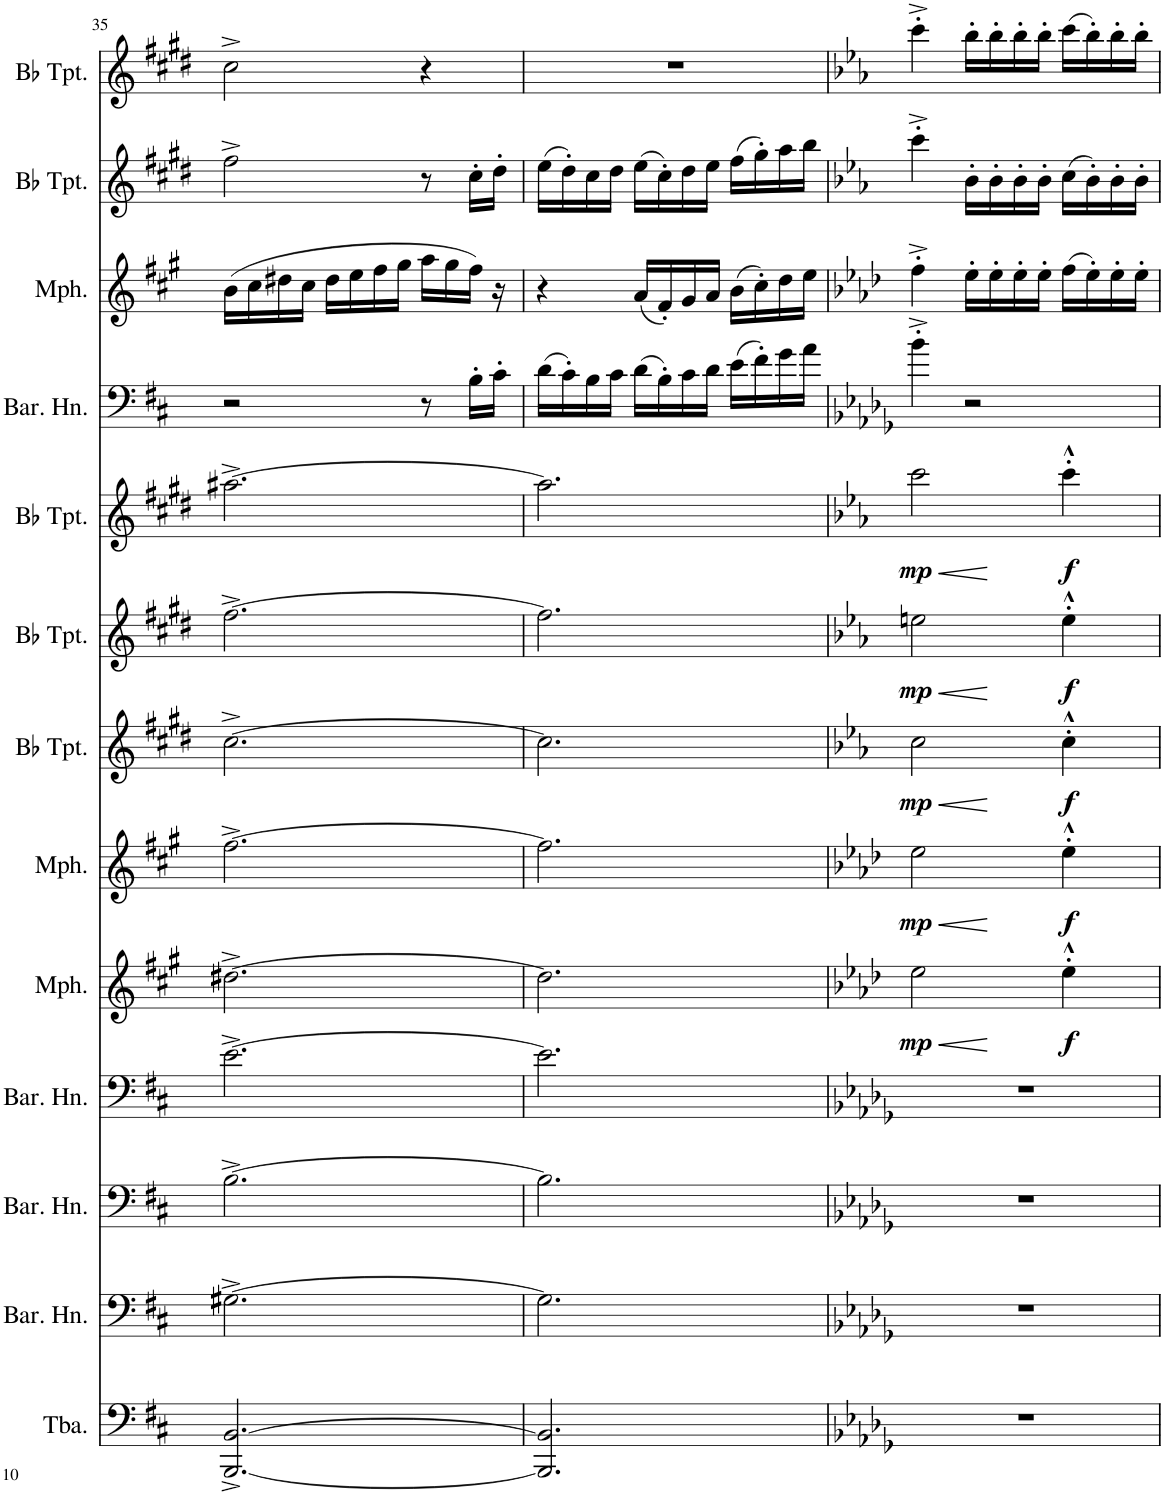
**kern	**kern	**kern	**kern	**kern	**dynam	**kern	**dynam	**kern	**dynam	**kern	**dynam	**kern	**dynam	**kern	**kern	**kern	**kern
*part13	*part12	*part11	*part10	*part9	*part9	*part8	*part8	*part7	*part7	*part6	*part6	*part5	*part5	*part4	*part3	*part2	*part1
*staff13	*staff12	*staff11	*staff10	*staff9	*staff9	*staff8	*staff8	*staff7	*staff7	*staff6	*staff6	*staff5	*staff5	*staff4	*staff3	*staff2	*staff1
*I"Tuba	*I"Baritone Horn	*I"Baritone Horn	*I"Baritone Horn	*I"Mellophone	*	*I"Mellophone	*	*I"Bb Trumpet	*	*I"Bb Trumpet	*	*I"Bb Trumpet	*	*I"Baritone Horn	*I"Mellophone	*I"Bb Trumpet	*I"Bb Trumpet
*I'Tba.	*I'Bar. Hn.	*I'Bar. Hn.	*I'Bar. Hn.	*I'Mph.	*	*I'Mph.	*	*I'Bb Tpt.	*	*I'Bb Tpt.	*	*I'Bb Tpt.	*	*I'Bar. Hn.	*I'Mph.	*I'Bb Tpt.	*I'Bb Tpt.
!!LO:PB:g=z
*clefF4	*clefF4	*clefF4	*clefF4	*clefG2	*	*clefG2	*	*clefG2	*	*clefG2	*	*clefG2	*	*clefF4	*clefG2	*clefG2	*clefG2
*	*Trd4c7	*Trd4c7	*Trd4c7	*Trd4c7	*	*Trd4c7	*	*Trd1c2	*	*Trd1c2	*	*Trd1c2	*	*Trd4c7	*Trd4c7	*Trd1c2	*Trd1c2
*k[f#c#]	*k[f#c#]	*k[f#c#]	*k[f#c#]	*k[f#c#g#]	*	*k[f#c#g#]	*	*k[f#c#g#d#]	*	*k[f#c#g#d#]	*	*k[f#c#g#d#]	*	*k[f#c#]	*k[f#c#g#]	*k[f#c#g#d#]	*k[f#c#g#d#]
*M3/4	*M3/4	*M3/4	*M3/4	*M3/4	*	*M3/4	*	*M3/4	*	*M3/4	*	*M3/4	*	*M3/4	*M3/4	*M3/4	*M3/4
=35	=35	=35	=35	=35	=35	=35	=35	=35	=35	=35	=35	=35	=35	=35	=35	=35	=35
[2.BBB/^ [2.BB/^	[2.G#X^\	[2.B^\	[2.e^\	[2.dd#X^\	.	[2.ff#^\	.	[2.cc#^\	.	[2.ff#^\	.	[2.aa#X^\	.	2r	(16b\LL	2ff#^\	2cc#^\
.	.	.	.	.	.	.	.	.	.	.	.	.	.	.	16cc#\	.	.
.	.	.	.	.	.	.	.	.	.	.	.	.	.	.	16dd#X\	.	.
.	.	.	.	.	.	.	.	.	.	.	.	.	.	.	16cc#\JJ	.	.
.	.	.	.	.	.	.	.	.	.	.	.	.	.	.	16dd#\LL	.	.
.	.	.	.	.	.	.	.	.	.	.	.	.	.	.	16ee\	.	.
.	.	.	.	.	.	.	.	.	.	.	.	.	.	.	16ff#\	.	.
.	.	.	.	.	.	.	.	.	.	.	.	.	.	.	16gg#\JJ	.	.
.	.	.	.	.	.	.	.	.	.	.	.	.	.	8r	16aa\LL	8r	4r
.	.	.	.	.	.	.	.	.	.	.	.	.	.	.	16gg#\	.	.
.	.	.	.	.	.	.	.	.	.	.	.	.	.	16B'\LL	16ff#\JJ)	16cc#'\LL	.
.	.	.	.	.	.	.	.	.	.	.	.	.	.	16c#'\JJ	16r	16dd#'\JJ	.
=36	=36	=36	=36	=36	=36	=36	=36	=36	=36	=36	=36	=36	=36	=36	=36	=36	=36
2.BBB/] 2.BB/]	2.G#\]	2.B\]	2.e\]	2.dd#\]	.	2.ff#\]	.	2.cc#\]	.	2.ff#\]	.	2.aa#\]	.	(16d\LL	4r	(16ee\LL	2.r
.	.	.	.	.	.	.	.	.	.	.	.	.	.	16c#'\)	.	16dd#'\)	.
.	.	.	.	.	.	.	.	.	.	.	.	.	.	16B\	.	16cc#\	.
.	.	.	.	.	.	.	.	.	.	.	.	.	.	16c#\JJ	.	16dd#\JJ	.
.	.	.	.	.	.	.	.	.	.	.	.	.	.	(16d\LL	(16a/LL	(16ee\LL	.
.	.	.	.	.	.	.	.	.	.	.	.	.	.	16B'\)	16f#'/)	16cc#'\)	.
.	.	.	.	.	.	.	.	.	.	.	.	.	.	16c#\	16g#/	16dd#\	.
.	.	.	.	.	.	.	.	.	.	.	.	.	.	16d\JJ	16a/JJ	16ee\JJ	.
.	.	.	.	.	.	.	.	.	.	.	.	.	.	(16e\LL	(16b\LL	(16ff#\LL	.
.	.	.	.	.	.	.	.	.	.	.	.	.	.	16f#'\)	16cc#'\)	16gg#'\)	.
.	.	.	.	.	.	.	.	.	.	.	.	.	.	16g\	16dd\	16aa\	.
.	.	.	.	.	.	.	.	.	.	.	.	.	.	16a\JJ	16ee\JJ	16bb\JJ	.
=37	=37	=37	=37	=37	=37	=37	=37	=37	=37	=37	=37	=37	=37	=37	=37	=37	=37
*k[b-e-a-d-g-]	*k[b-e-a-d-g-]	*k[b-e-a-d-g-]	*k[b-e-a-d-g-]	*k[b-e-a-d-]	*	*k[b-e-a-d-]	*	*k[b-e-a-]	*	*k[b-e-a-]	*	*k[b-e-a-]	*	*k[b-e-a-d-g-]	*k[b-e-a-d-]	*k[b-e-a-]	*k[b-e-a-]
!	!	!	!	!	!LO:HP:b	!	!LO:HP:b	!	!LO:HP:b	!	!LO:HP:b	!	!LO:HP:b	!	!	!	!
!	!	!	!	!	!LO:DY:n=1:b	!	!LO:DY:n=1:b	!	!LO:DY:n=1:b	!	!LO:DY:n=1:b	!	!LO:DY:n=1:b	!	!	!	!
2.r	2.r	2.r	2.r	2ee-\	< mp	2ee-\	< mp	2cc\	< mp	2een\	< mp	2ccc\	< mp	4b-'^\	4ff'^\	4ccc'^\	4ccc'^\
.	.	.	.	.	.	.	.	.	.	.	.	.	.	2r	16ee-'\LL	16b-'\LL	16bb-'\LL
.	.	.	.	.	.	.	.	.	.	.	.	.	.	.	16ee-'\	16b-'\	16bb-'\
.	.	.	.	.	.	.	.	.	.	.	.	.	.	.	16ee-'\	16b-'\	16bb-'\
.	.	.	.	.	.	.	.	.	.	.	.	.	.	.	16ee-'\JJ	16b-'\JJ	16bb-'\JJ
!	!	!	!	!	!LO:DY:n=2:b	!	!LO:DY:n=2:b	!	!LO:DY:n=2:b	!	!LO:DY:n=2:b	!	!LO:DY:n=2:b	!	!	!	!
.	.	.	.	4ee-'^^\	f	4ee-'^^\	f	4cc'^^\	f	4ee'^^\	f	4ccc'^^\	f	.	(16ff\LL	(16cc\LL	(16ccc\LL
.	.	.	.	.	.	.	.	.	.	.	.	.	.	.	16ee-'\)	16b-'\)	16bb-'\)
.	.	.	.	.	.	.	.	.	.	.	.	.	.	.	16ee-'\	16b-'\	16bb-'\
.	.	.	.	.	.	.	.	.	.	.	.	.	.	.	16ee-'\JJ	16b-'\JJ	16bb-'\JJ
.	.	.	.	.	[	.	[	.	[	.	[	.	[	.	.	.	.
=	=	=	=	=	=	=	=	=	=	=	=	=	=	=	=	=	=
*-	*-	*-	*-	*-	*-	*-	*-	*-	*-	*-	*-	*-	*-	*-	*-	*-	*-
